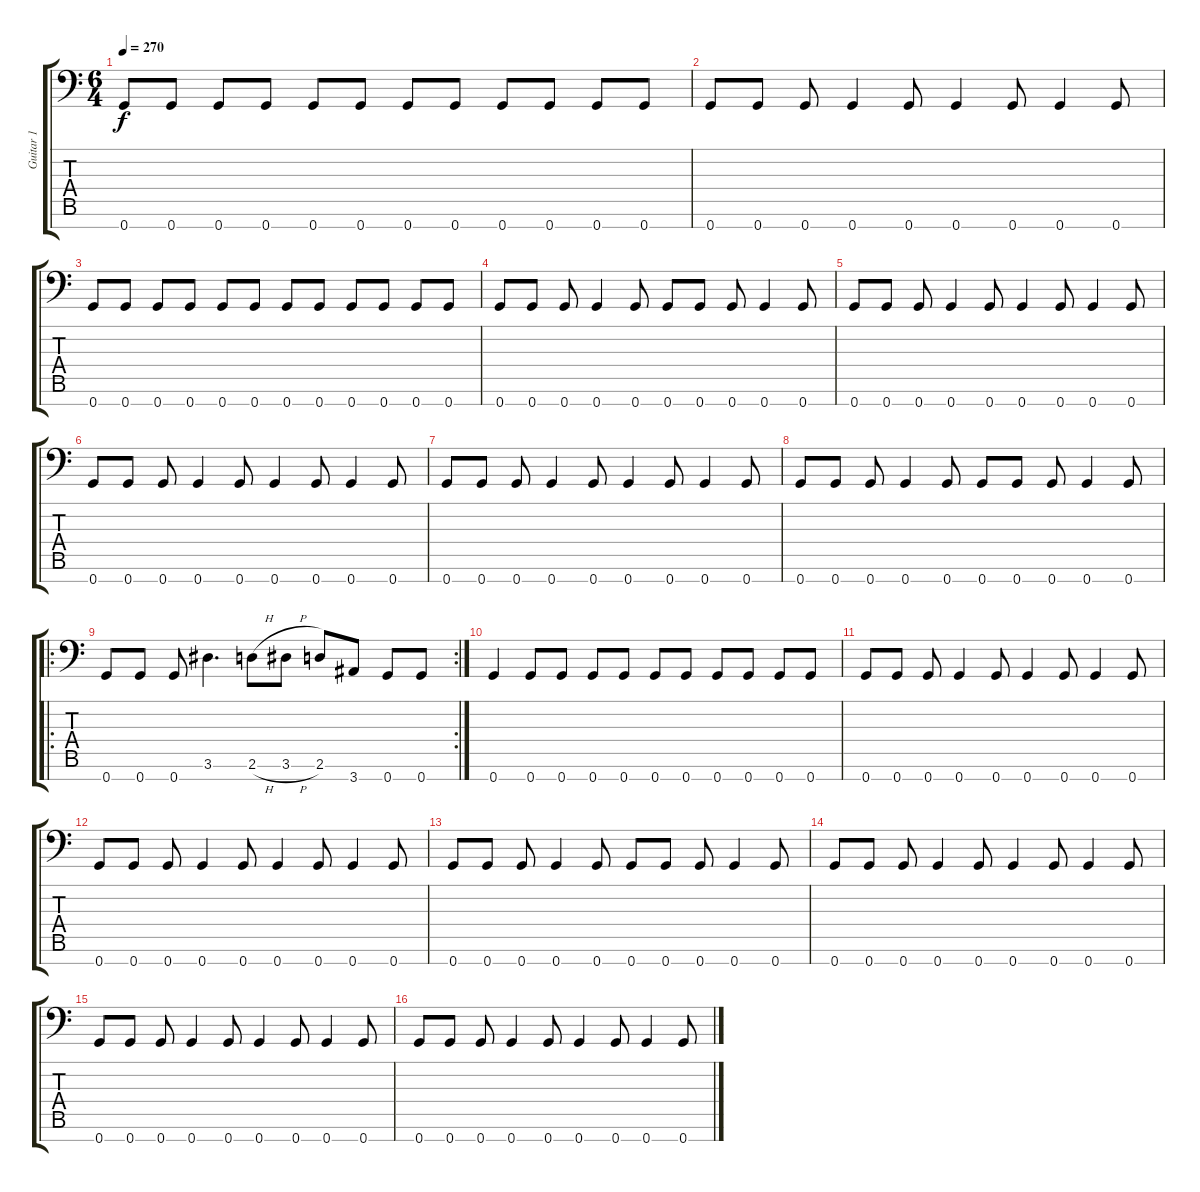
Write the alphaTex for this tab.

\track ("Guitar 1" "Guitar 1") {instrument overdrivenguitar}
\staff {score tabs}
\tuning (E4 C4 G3 C3 G2 C2 G1) {hide}
\ts (6 4)
\tempo 270
\clef f4
\ks c
0.7.8{dy f} 0.7.8 0.7.8 0.7.8 0.7.8 0.7.8 0.7.8 0.7.8 0.7.8 0.7.8 0.7.8 0.7.8 |
0.7.8 0.7.8 0.7.8 0.7.4 0.7.8 0.7.4 0.7.8 0.7.4 0.7.8 |
0.7.8 0.7.8 0.7.8 0.7.8 0.7.8 0.7.8 0.7.8 0.7.8 0.7.8 0.7.8 0.7.8 0.7.8 |
0.7.8 0.7.8 0.7.8 0.7.4 0.7.8 0.7.8 0.7.8 0.7.8 0.7.4 0.7.8 |
0.7.8 0.7.8 0.7.8 0.7.4 0.7.8 0.7.4 0.7.8 0.7.4 0.7.8 |
0.7.8 0.7.8 0.7.8 0.7.4 0.7.8 0.7.4 0.7.8 0.7.4 0.7.8 |
0.7.8 0.7.8 0.7.8 0.7.4 0.7.8 0.7.4 0.7.8 0.7.4 0.7.8 |
0.7.8 0.7.8 0.7.8 0.7.4 0.7.8 0.7.8 0.7.8 0.7.8 0.7.4 0.7.8 |
\ro
\rc 2
0.7.8 0.7.8 0.7.8 3.6.4{d} 2.6{h}.8 3.6{h}.8 2.6.8 3.7.8 0.7.8 0.7.8 |
0.7.4 0.7.8 0.7.8 0.7.8 0.7.8 0.7.8 0.7.8 0.7.8 0.7.8 0.7.8 0.7.8 |
0.7.8 0.7.8 0.7.8 0.7.4 0.7.8 0.7.4 0.7.8 0.7.4 0.7.8 |
0.7.8 0.7.8 0.7.8 0.7.4 0.7.8 0.7.4 0.7.8 0.7.4 0.7.8 |
0.7.8 0.7.8 0.7.8 0.7.4 0.7.8 0.7.8 0.7.8 0.7.8 0.7.4 0.7.8 |
0.7.8 0.7.8 0.7.8 0.7.4 0.7.8 0.7.4 0.7.8 0.7.4 0.7.8 |
0.7.8 0.7.8 0.7.8 0.7.4 0.7.8 0.7.4 0.7.8 0.7.4 0.7.8 |
0.7.8 0.7.8 0.7.8 0.7.4 0.7.8 0.7.4 0.7.8 0.7.4 0.7.8
